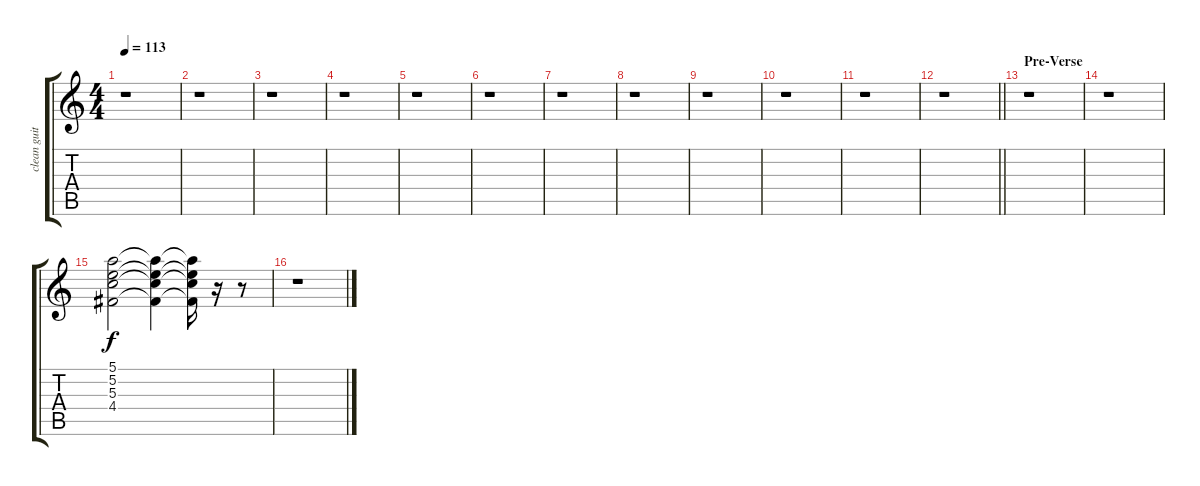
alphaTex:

\track ("clean guitar        " "clean guit") {instrument electricguitarclean}
\staff {score tabs}
\tuning (E4 B3 G3 D3 A2 E2) {hide}
\ts (4 4)
\tempo 113
\clef g2
\ks c
r.1{dy f} |
r.1 |
r.1 |
r.1 |
r.1 |
r.1 |
r.1 |
r.1 |
r.1 |
r.1 |
r.1 |
\barLineRight lightlight
r.1 |
\section ("" "Pre-Verse")
r.1 |
r.1 |
(5.1 5.2 5.3 4.4).2 (5.1{t} 5.2{t} 5.3{t} 4.4{t}).4 (5.1{t} 5.2{t} 5.3{t} 4.4{t}).16 r.16 r.8 |
r.1
